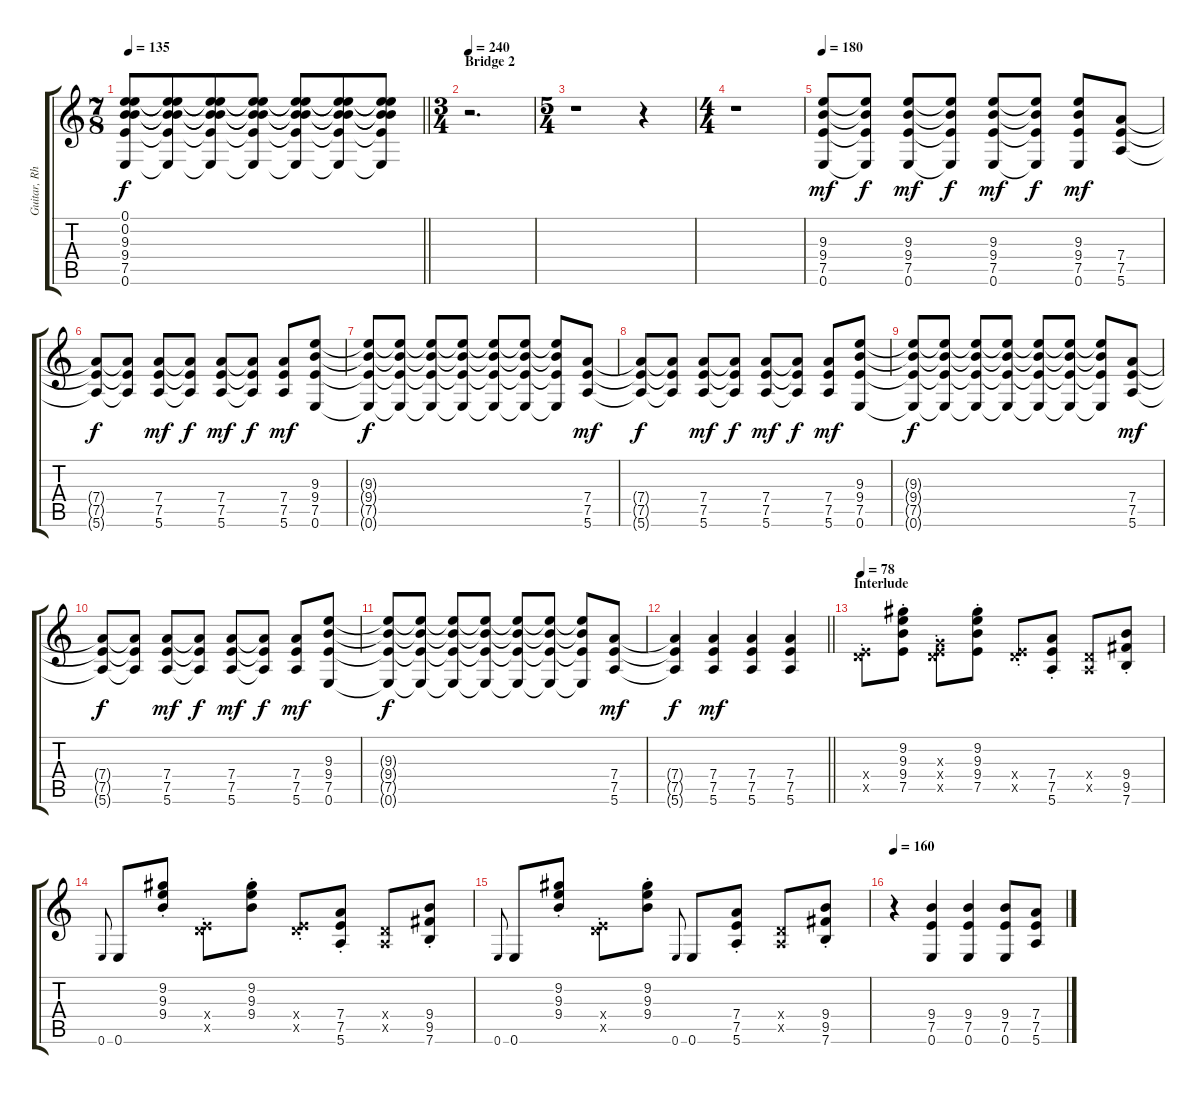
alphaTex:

\track ("Guitar, Rhythm" "Guitar, Rh") {instrument overdrivenguitar}
\staff {score tabs}
\tuning (E4 B3 G3 D3 A2 E2) {hide}
\ts (7 8)
\tempo 135
\clef g2
\barLineRight lightlight
\ks c
(0.1{t} 0.2{t} 9.3{t} 9.4{t} 7.5{t} 0.6{t}).8{dy f} (0.1{t} 0.2{t} 9.3{t} 9.4{t} 7.5{t} 0.6{t}).8 (0.1{t} 0.2{t} 9.3{t} 9.4{t} 7.5{t} 0.6{t}).8 (0.1{t} 0.2{t} 9.3{t} 9.4{t} 7.5{t} 0.6{t}).8 (0.1{t} 0.2{t} 9.3{t} 9.4{t} 7.5{t} 0.6{t}).8 (0.1{t} 0.2{t} 9.3{t} 9.4{t} 7.5{t} 0.6{t}).8 (0.1{t} 0.2{t} 9.3{t} 9.4{t} 7.5{t} 0.6{t}).8 |
\ts (3 4)
\section ("" "Bridge 2")
\tempo 240
r.2{d} |
\ts (5 4)
r.1 r.4 |
\ts (4 4)
r.1 |
\tempo 180
(9.3 9.4 7.5 0.6).8{dy mf} (9.3{t} 9.4{t} 7.5{t} 0.6{t}).8{dy f} (9.3 9.4 7.5 0.6).8{dy mf} (9.3{t} 9.4{t} 7.5{t} 0.6{t}).8{dy f} (9.3 9.4 7.5 0.6).8{dy mf} (9.3{t} 9.4{t} 7.5{t} 0.6{t}).8{dy f} (9.3 9.4 7.5 0.6).8{dy mf} (7.4 7.5 5.6).8 |
(7.4{t} 7.5{t} 5.6{t}).8{dy f} (7.4{t} 7.5{t} 5.6{t}).8 (7.4 7.5 5.6).8{dy mf} (7.4{t} 7.5{t} 5.6{t}).8{dy f} (7.4 7.5 5.6).8{dy mf} (7.4{t} 7.5{t} 5.6{t}).8{dy f} (7.4 7.5 5.6).8{dy mf} (9.3 9.4 7.5 0.6).8 |
(9.3{t} 9.4{t} 7.5{t} 0.6{t}).8{dy f} (9.3{t} 9.4{t} 7.5{t} 0.6{t}).8 (9.3{t} 9.4{t} 7.5{t} 0.6{t}).8 (9.3{t} 9.4{t} 7.5{t} 0.6{t}).8 (9.3{t} 9.4{t} 7.5{t} 0.6{t}).8 (9.3{t} 9.4{t} 7.5{t} 0.6{t}).8 (9.3{t} 9.4{t} 7.5{t} 0.6{t}).8 (7.4 7.5 5.6).8{dy mf} |
(7.4{t} 7.5{t} 5.6{t}).8{dy f} (7.4{t} 7.5{t} 5.6{t}).8 (7.4 7.5 5.6).8{dy mf} (7.4{t} 7.5{t} 5.6{t}).8{dy f} (7.4 7.5 5.6).8{dy mf} (7.4{t} 7.5{t} 5.6{t}).8{dy f} (7.4 7.5 5.6).8{dy mf} (9.3 9.4 7.5 0.6).8 |
(9.3{t} 9.4{t} 7.5{t} 0.6{t}).8{dy f} (9.3{t} 9.4{t} 7.5{t} 0.6{t}).8 (9.3{t} 9.4{t} 7.5{t} 0.6{t}).8 (9.3{t} 9.4{t} 7.5{t} 0.6{t}).8 (9.3{t} 9.4{t} 7.5{t} 0.6{t}).8 (9.3{t} 9.4{t} 7.5{t} 0.6{t}).8 (9.3{t} 9.4{t} 7.5{t} 0.6{t}).8 (7.4 7.5 5.6).8{dy mf} |
(7.4{t} 7.5{t} 5.6{t}).8{dy f} (7.4{t} 7.5{t} 5.6{t}).8 (7.4 7.5 5.6).8{dy mf} (7.4{t} 7.5{t} 5.6{t}).8{dy f} (7.4 7.5 5.6).8{dy mf} (7.4{t} 7.5{t} 5.6{t}).8{dy f} (7.4 7.5 5.6).8{dy mf} (9.3 9.4 7.5 0.6).8 |
(9.3{t} 9.4{t} 7.5{t} 0.6{t}).8{dy f} (9.3{t} 9.4{t} 7.5{t} 0.6{t}).8 (9.3{t} 9.4{t} 7.5{t} 0.6{t}).8 (9.3{t} 9.4{t} 7.5{t} 0.6{t}).8 (9.3{t} 9.4{t} 7.5{t} 0.6{t}).8 (9.3{t} 9.4{t} 7.5{t} 0.6{t}).8 (9.3{t} 9.4{t} 7.5{t} 0.6{t}).8 (7.4 7.5 5.6).8{dy mf} |
\barLineRight lightlight
(7.4{t} 7.5{t} 5.6{t}).4{dy f} (7.4 7.5 5.6).4{dy mf} (7.4 7.5 5.6).4 (7.4 7.5 5.6).4 |
\section ("" "Interlude")
\tempo 78
(0.4{x} 7.5{st x}).8 (9.2{st} 9.3{st} 9.4{st} 7.5{st}).8 (0.3{x} 0.4{x} 7.5{st x}).8 (9.2{st} 9.3{st} 9.4{st} 7.5{st}).8 (0.4{x} 7.5{st x}).8 (7.4{st} 7.5{st} 5.6{st}).8 (0.4{x} 0.5{x}).8 (9.4{st} 9.5{st} 7.6{st}).8 |
0.6.8{gr onbeat} 0.6.8 (9.2{st} 9.3{st} 9.4{st}).8 (0.4{x} 7.5{st x}).8 (9.2{st} 9.3{st} 9.4{st}).8 (0.4{x} 7.5{st x}).8 (7.4{st} 7.5{st} 5.6{st}).8 (0.4{x} 0.5{x}).8 (9.4{st} 9.5{st} 7.6{st}).8 |
0.6.8{gr onbeat} 0.6.8 (9.2{st} 9.3{st} 9.4{st}).8 (0.4{x} 7.5{st x}).8 (9.2{st} 9.3{st} 9.4{st}).8 0.6.8{gr onbeat} 0.6.8 (7.4{st} 7.5{st} 5.6{st}).8 (0.4{x} 0.5{x}).8 (9.4{st} 9.5{st} 7.6).8 |
\tempo 160
r.4 (9.4 7.5 0.6).4 (9.4 7.5 0.6).4 (9.4 7.5 0.6).8 (7.4 7.5 5.6).8
